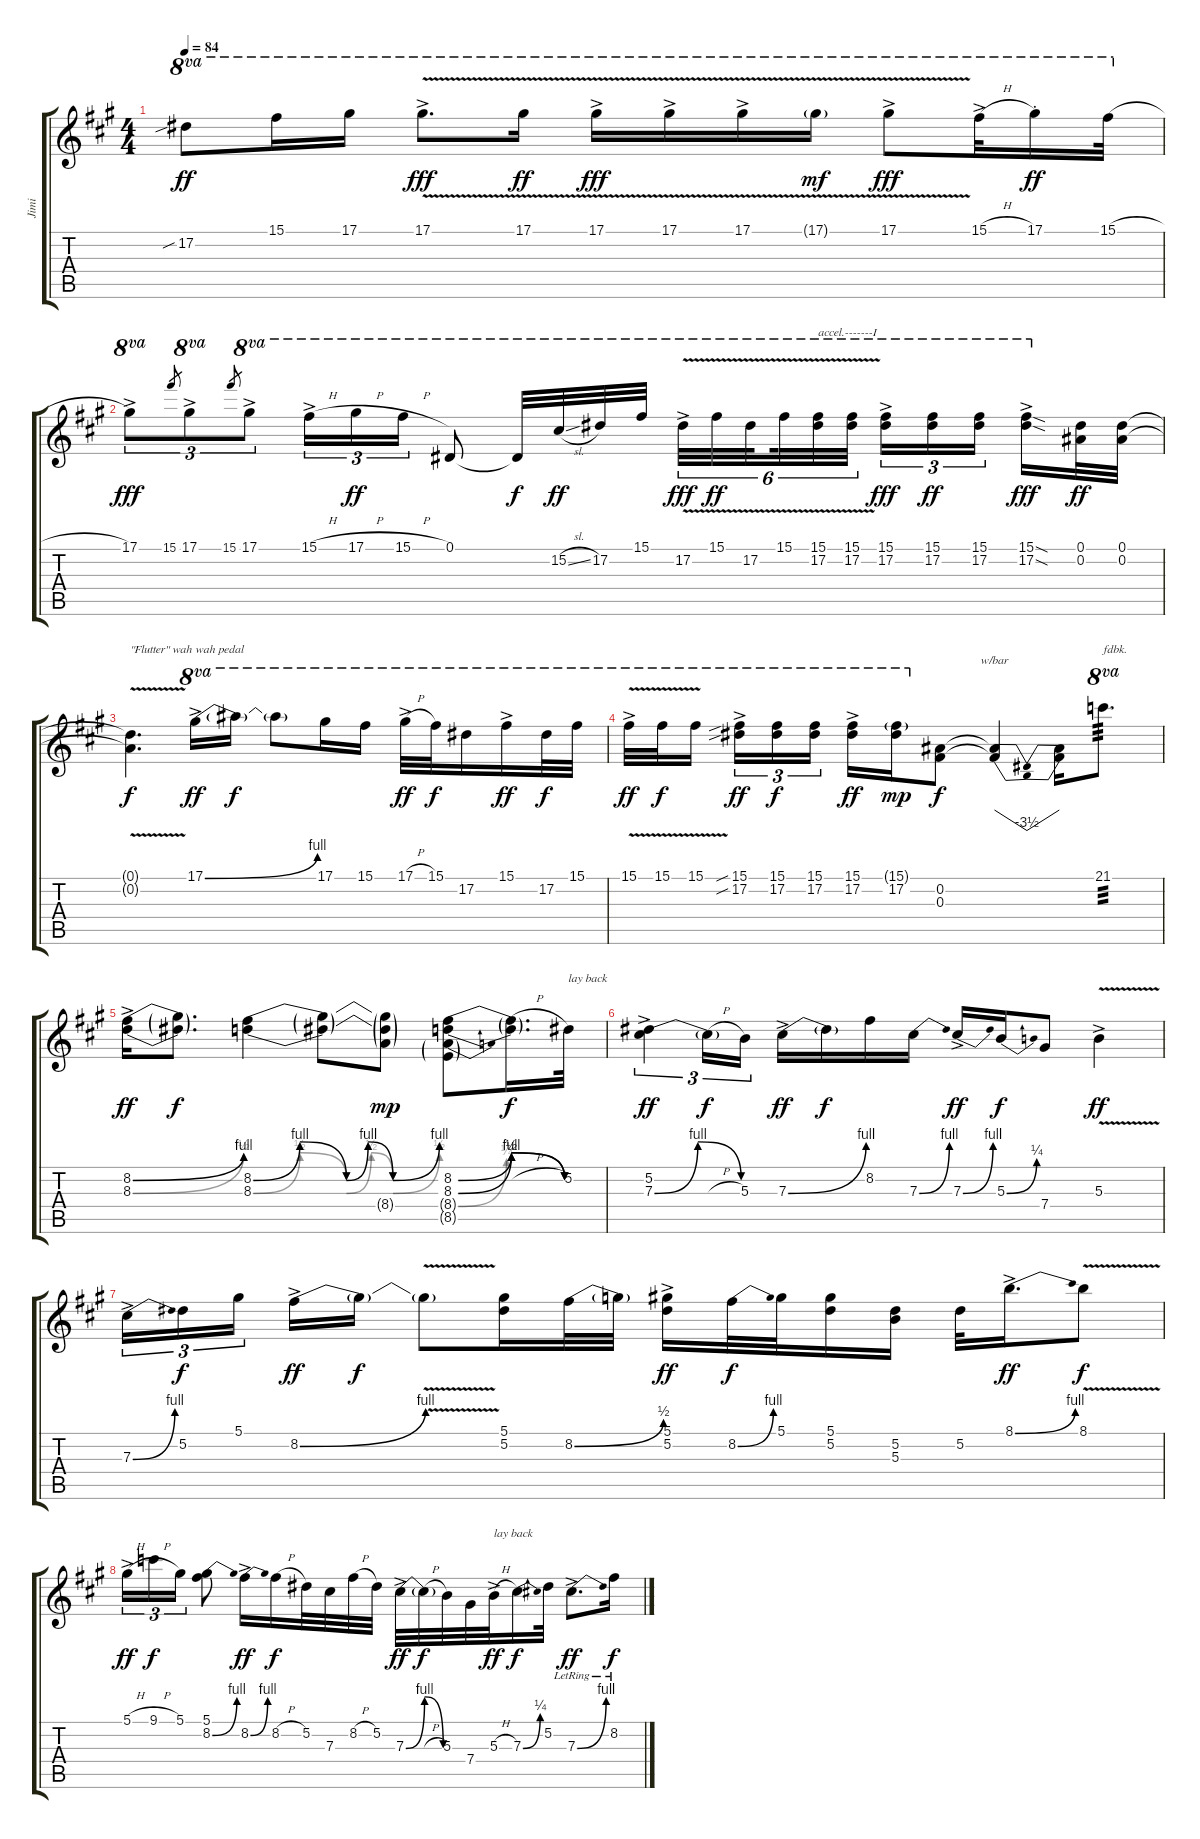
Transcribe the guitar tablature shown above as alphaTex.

\track ("Jimi" "Jimi") {instrument overdrivenguitar}
\staff {score tabs}
\tuning (Eb4 Bb3 Gb3 Db3 Ab2 Eb2) {hide}
\ts (4 4)
\tempo 84
\clef g2
\ks a
17.2{sib}.8{ot 8va dy ff} 15.1.16{ot 8va} 17.1.16{ot 8va} 17.1{v ac}.8{d ot 8va dy fff} 17.1{v}.16{ot 8va dy ff} 17.1{v ac}.16{ot 8va dy fff} 17.1{v ac}.16{ot 8va} 17.1{v ac}.16{ot 8va} 17.1{v g}.16{ot 8va dy mf} 17.1{v ac}.8{ot 8va dy fff} 15.1{h ac}.32{ot 8va} 17.1{st}.16{ot 8va dy ff} 15.1{h}.32{ot 8va} |
17.1{ac}.8{tu (3 2) ot 8va dy fff} 15.1.8{gr} 17.1{ac}.8{tu (3 2) ot 8va} 15.1.8{gr} 17.1{ac}.8{tu (3 2) ot 8va} 15.1{h ac}.16{tu (3 2) ot 8va} 17.1{h}.16{tu (3 2) ot 8va dy ff} 15.1{h}.16{tu (3 2) ot 8va} 0.1.8{ot 8va} 0.1{t}.32{ot 8va dy f} 15.2{sl}.32{ot 8va dy ff} 17.2.32{ot 8va} 15.1.32{ot 8va beam splitsecondary} 17.2{v ac}.32{tu (6 4) ot 8va dy fff} 15.1{v}.32{tu (6 4) ot 8va dy ff} 17.2{v}.32{tu (6 4) ot 8va beam splitsecondary} 15.1{v}.32{tu (6 4) ot 8va} (15.1{v} 17.2{v}).32{tu (6 4) ot 8va txt "accel.-------I"} (15.1{v} 17.2{v}).32{tu (6 4) ot 8va} (15.1{ac} 17.2{ac}).16{tu (3 2) ot 8va dy fff} (15.1 17.2).16{tu (3 2) ot 8va dy ff} (15.1 17.2).16{tu (3 2) ot 8va beam splitsecondary} (15.1{sod ac} 17.2{sod ac}).16{ot 8va dy fff} (0.1 0.2).32{dy ff} (0.1 0.2).32 |
(0.1{v t} 0.2{v t}).4{d txt "\"Flutter\" wah wah pedal" dy f} 17.1{be (bend 0 0 60 4) ac}.16{ot 8va dy ff} 17.1{t}.16{ot 8va dy f} 17.1{t}.8{ot 8va} 17.1.16{ot 8va} 15.1.16{ot 8va} 17.1{h ac}.32{ot 8va dy ff} 15.1.32{ot 8va dy f} 17.2.16{ot 8va} 15.1{ac}.16{ot 8va dy ff} 17.2.32{ot 8va dy f} 15.1.32{ot 8va} |
15.1{v ac}.32{ot 8va dy ff} 15.1{v}.32{ot 8va dy f} 15.1{v}.16{ot 8va beam splitsecondary} (15.1{sib ac} 17.2{sib ac}).16{tu (3 2) ot 8va dy ff} (15.1 17.2).16{tu (3 2) ot 8va dy f} (15.1 17.2).16{tu (3 2) ot 8va} (15.1{ac} 17.2{ac}).16{ot 8va dy ff} (15.1{g} 17.2).16{ot 8va dy mp} (0.2 0.3).8{dy f} (0.2{t} 0.3{t}).4{tbe (dip default 0 0 5 -14 60 0)} (0.2{t} 0.3{t}).16 21.1.8{d ot 8va txt "fdbk." tp 3} |
(8.2{be (bend 0 0 60 4) ac} 8.3{be (bend 0 0 60 2) ac}).16{dy ff} (8.2{t} 8.3{t}).8{d dy f} (8.2{be (custom 0 0 15 4 30 0 37 4 45 0 60 4)} 8.3{be (custom 0 0 15 2 30 0 38 2 45 0 60 2)}).4 (8.2{t} 8.3{t}).8 (8.2{t} 8.3{t} 8.4{g}).8{dy mp} (8.2{be (bendrelease 0 0 10 4 10 4 60 0)} 8.3{be (bendrelease 0 0 10 2 10 2 60 0)} 8.4{be (bend 0 0 60 1) g} 8.5{g}).8 (8.2{h t} 8.3{t}).16{d dy f} 5.2.32{txt "lay back"} |
(5.2{ac} 7.3{be (bendrelease 0 0 30 4 30 4 60 0) ac}).4{tu (3 2) dy ff} 7.3{h t}.16{tu (3 2) dy f} 5.3.16{tu (3 2)} 7.3{be (bend 0 0 60 4) ac}.16{dy ff} 7.3{t}.16{dy f} 8.2.16 7.3{be (bend 0 0 60 4)}.16 7.3{be (bend 0 0 60 4) ac}.16{dy ff} 5.3{be (bend 0 0 60 1)}.16{dy f} 7.4.8 5.3{v ac}.4{dy ff} |
7.3{be (bend 0 0 60 4) ac}.16{tu (3 2)} 5.2.16{tu (3 2) dy f} 5.1.16{tu (3 2) beam splitsecondary} 8.2{be (bend 0 0 60 4) ac}.16{dy ff} 8.2{t}.16{dy f} 8.2{v t}.8 (5.1 5.2).16 8.2{be (bend 0 0 60 2)}.32 8.2{t}.32 (5.1{ac} 5.2{ac}).16{dy ff} 8.2{be (bend 0 0 60 4)}.32{dy f} 5.1.32 (5.1 5.2).16 (5.2 5.3).16 5.2.32 8.1{be (bend 0 0 60 4) ac}.16{d dy ff} 8.1{v}.8{dy f} |
5.1{h ac}.16{tu (3 2) dy ff} 9.1{h}.16{tu (3 2) dy f} 5.1.16{tu (3 2)} (5.1 8.2{be (bend 0 0 60 4)}).8 8.2{be (bend 0 0 60 4) ac}.16{dy ff} 8.2{h}.16{dy f} 5.2.32 7.3.32 8.2{h}.32 5.2.32 7.3{be (bendrelease 0 0 30 4 30 4 60 0) ac}.32{dy ff} 7.3{h t}.32{dy f} 5.3.32 7.4.32 5.3{h ac}.32{txt "lay back" dy ff} 7.3{be (bend 0 0 60 1)}.16{dy f} 5.2.32 7.3{be (bend 0 0 60 4) ac lr}.8{d dy ff} 8.2{lr}.16{dy f}
